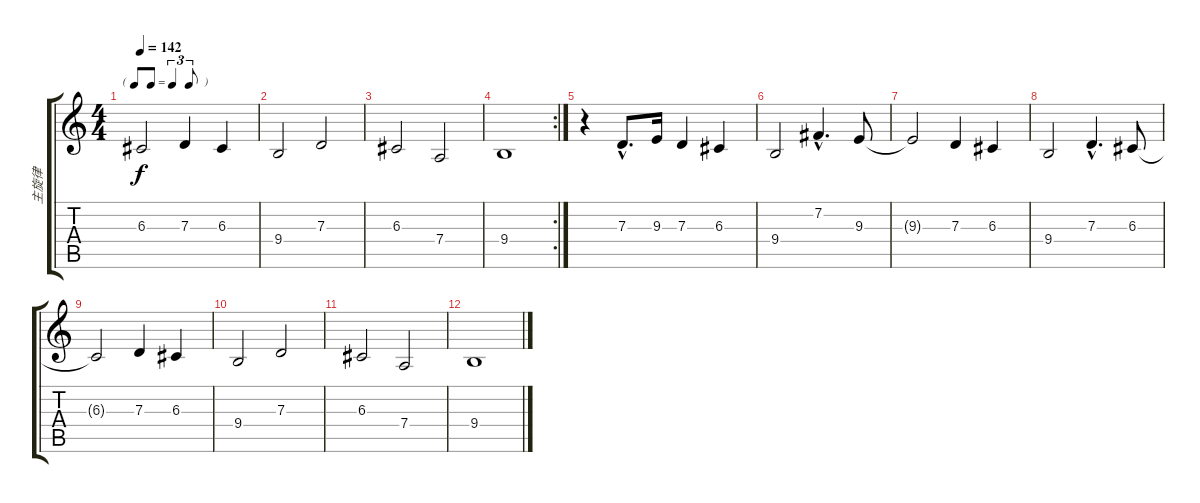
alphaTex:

\track ("主旋律" "主旋律") {instrument flute}
\staff {score tabs}
\tuning (E4 B3 G3 D3 A2 E2) {hide}
\ts (4 4)
\tf triplet8th
\tempo 142
\clef g2
\ks c
6.3{t}.2{dy f} 7.3.4 6.3.4 |
9.4.2 7.3.2 |
6.3.2 7.4.2 |
\rc 2
9.4.1 |
r.4 7.3{hac}.8{d} 9.3.16 7.3.4 6.3.4 |
9.4.2 7.2{hac}.4{d} 9.3.8 |
9.3{t}.2 7.3.4 6.3.4 |
9.4.2 7.3{hac}.4{d} 6.3.8 |
6.3{t}.2 7.3.4 6.3.4 |
9.4.2 7.3.2 |
6.3.2 7.4.2 |
9.4.1
